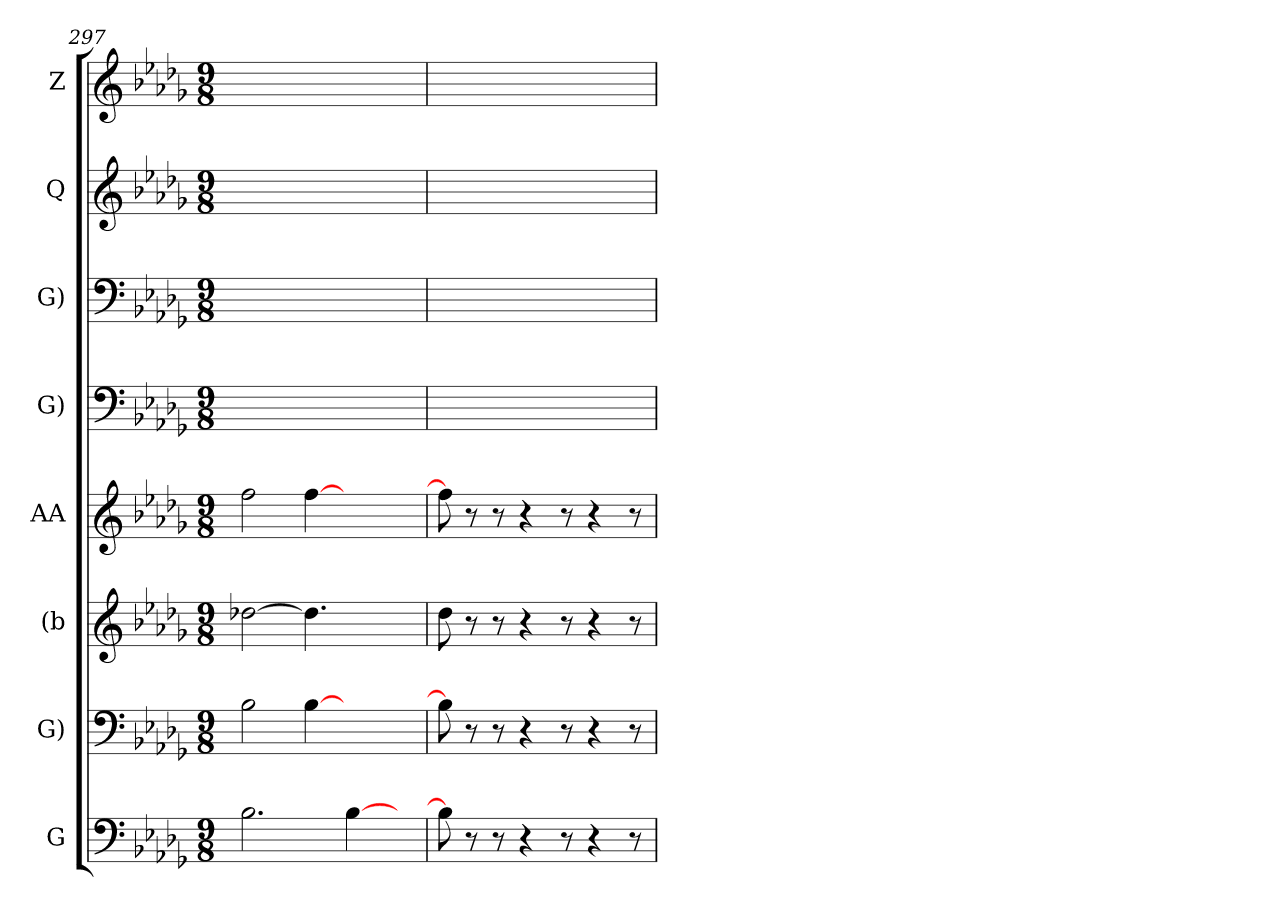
**kern	**kern	**kern	**kern	**kern	**kern	**kern	**kern
*part8	*part7	*part6	*part5	*part4	*part3	*part2	*part1
*staff8	*staff7	*staff6	*staff5	*staff4	*staff3	*staff2	*staff1
*I"G	*I"G)	*I"(b	*I"AA	*I"G)	*I"G)	*I"Q	*I"Z
*clefF4	*clefF4	*clefG2	*clefG2	*clefF4	*clefF4	*clefG2	*clefG2
*k[b-e-a-d-g-]	*k[b-e-a-d-g-]	*k[b-e-a-d-g-]	*k[b-e-a-d-g-]	*k[b-e-a-d-g-]	*k[b-e-a-d-g-]	*k[b-e-a-d-g-]	*k[b-e-a-d-g-]
*M9/8	*M9/8	*M9/8	*M9/8	*M9/8	*M9/8	*M9/8	*M9/8
=297	=297	=297	=297	=297	=297	=297	=297
2.B-i\	2B-i\	[2dd-Xi\	2ffi\	1ryy	1ryy	1ryy	1ryy
.	[4B-i\	4.dd-i\]	[4ffi\	.	.	.	.
[4B-i\	4.ryy	.	4.ryy	.	.	.	.
.	.	4ryy	.	.	.	.	.
8ryy	.	.	.	8ryy	8ryy	8ryy	8ryy
=298	=298	=298	=298	=298	=298	=298	=298
8B-i\]	8B-i\]	8dd-i\	8ffi\]	1ryy	1ryy	1ryy	1ryy
8r	8r	8r	8r	.	.	.	.
8r	8r	8r	8r	.	.	.	.
4r	4r	4r	4r	.	.	.	.
8r	8r	8r	8r	.	.	.	.
4r	4r	4r	4r	.	.	.	.
8r	8r	8r	8r	8ryy	8ryy	8ryy	8ryy
=	=	=	=	=	=	=	=
*-	*-	*-	*-	*-	*-	*-	*-
